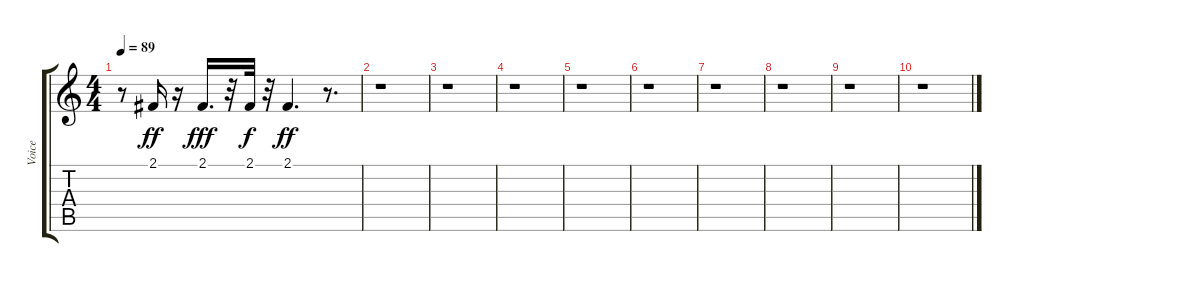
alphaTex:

\track ("Voice" "Voice") {instrument synthbrass1}
\staff {score tabs}
\tuning (E4 B3 G3 D3 A2 E2) {hide}
\ts (4 4)
\tempo 89
\clef g2
\ks c
r.8{dy f} 2.1.16{dy ff} r.16 2.1.16{d dy fff} r.32 2.1.32{dy f} r.32 2.1.4{d dy ff} r.8{d} |
r.1 |
r.1 |
r.1 |
r.1 |
r.1 |
r.1 |
r.1 |
r.1 |
r.1
